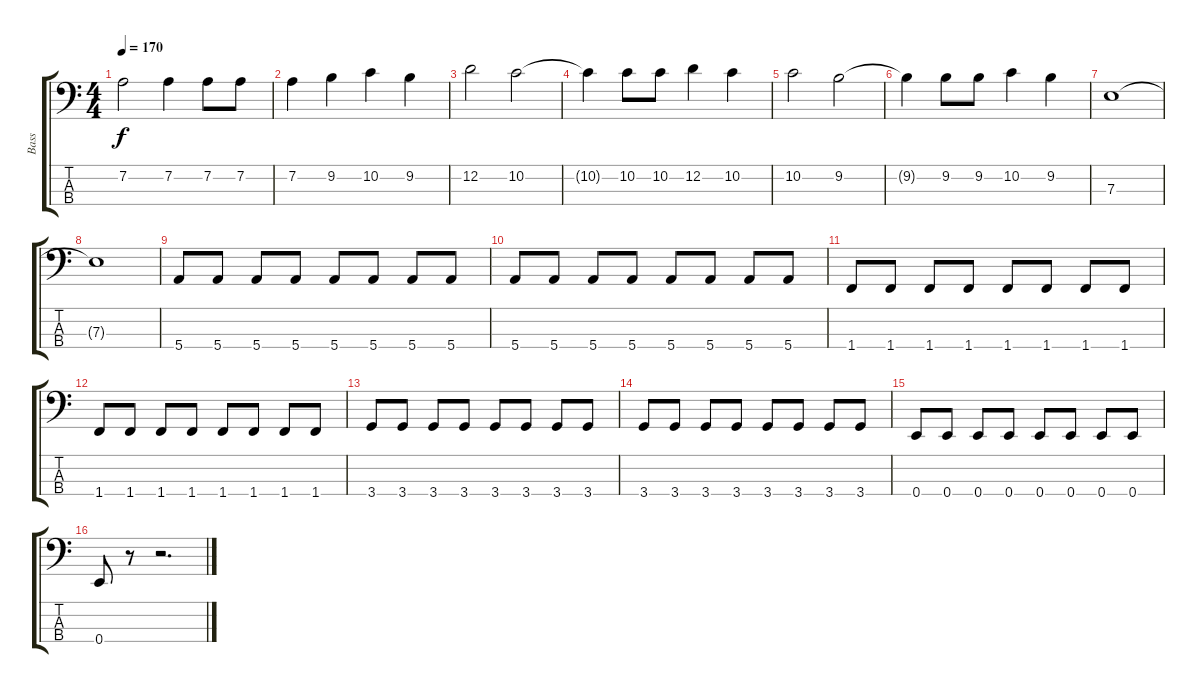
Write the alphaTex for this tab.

\track ("Bass" "Bass") {instrument electricbasspick}
\staff {score tabs}
\tuning (G2 D2 A1 E1) {hide}
\ts (4 4)
\tempo 170
\clef f4
\ks c
7.2.2{dy f} 7.2.4 7.2.8 7.2.8 |
7.2.4 9.2.4 10.2.4 9.2.4 |
12.2.2 10.2.2 |
10.2{t}.4 10.2.8 10.2.8 12.2.4 10.2.4 |
10.2.2 9.2.2 |
9.2{t}.4 9.2.8 9.2.8 10.2.4 9.2.4 |
7.3.1 |
7.3{t}.1 |
5.4.8 5.4.8 5.4.8 5.4.8 5.4.8 5.4.8 5.4.8 5.4.8 |
5.4.8 5.4.8 5.4.8 5.4.8 5.4.8 5.4.8 5.4.8 5.4.8 |
1.4.8 1.4.8 1.4.8 1.4.8 1.4.8 1.4.8 1.4.8 1.4.8 |
1.4.8 1.4.8 1.4.8 1.4.8 1.4.8 1.4.8 1.4.8 1.4.8 |
3.4.8 3.4.8 3.4.8 3.4.8 3.4.8 3.4.8 3.4.8 3.4.8 |
3.4.8 3.4.8 3.4.8 3.4.8 3.4.8 3.4.8 3.4.8 3.4.8 |
0.4.8 0.4.8 0.4.8 0.4.8 0.4.8 0.4.8 0.4.8 0.4.8 |
0.4.8 r.8 r.2{d}
